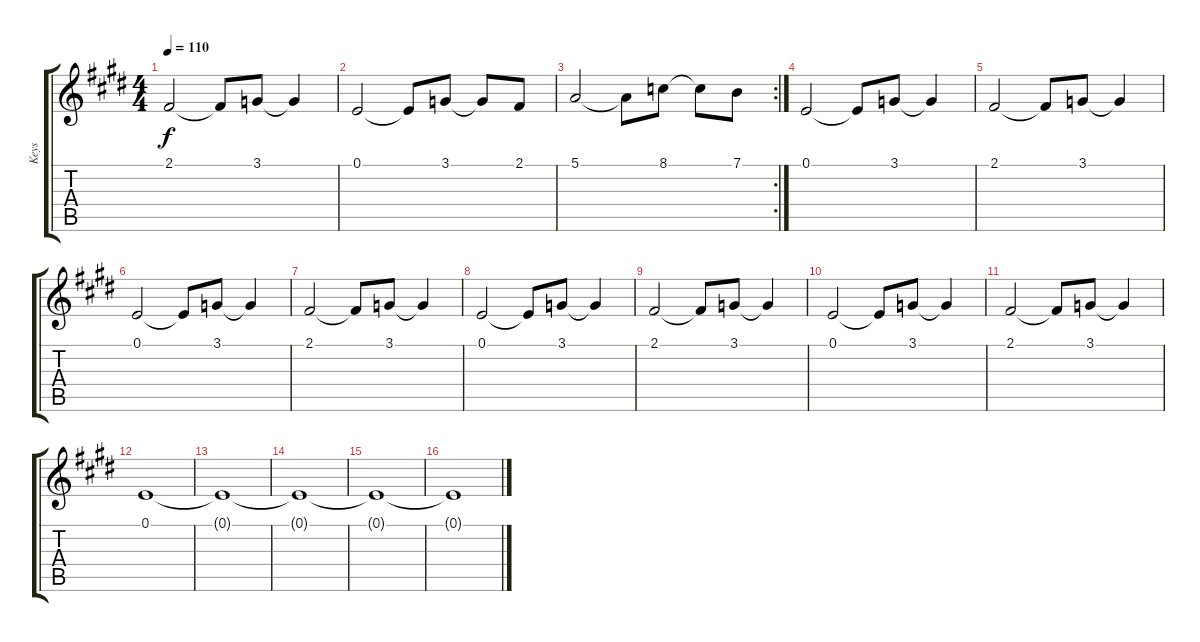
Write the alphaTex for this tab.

\track ("Keys" "Keys") {instrument voiceoohs}
\staff {score tabs}
\tuning (E4 B3 G3 D3 A2 E2) {hide}
\ts (4 4)
\tempo 110
\clef g2
\ks e
2.1.2{dy f} 2.1{t}.8 3.1.8 3.1{t}.4 |
0.1.2 0.1{t}.8 3.1.8 3.1{t}.8 2.1.8 |
\rc 2
5.1.2 5.1{t}.8 8.1.8 8.1{t}.8 7.1.8 |
0.1.2 0.1{t}.8 3.1.8 3.1{t}.4 |
2.1.2 2.1{t}.8 3.1.8 3.1{t}.4 |
0.1.2 0.1{t}.8 3.1.8 3.1{t}.4 |
2.1.2 2.1{t}.8 3.1.8 3.1{t}.4 |
0.1.2 0.1{t}.8 3.1.8 3.1{t}.4 |
2.1.2 2.1{t}.8 3.1.8 3.1{t}.4 |
0.1.2 0.1{t}.8 3.1.8 3.1{t}.4 |
2.1.2 2.1{t}.8 3.1.8 3.1{t}.4 |
0.1.1 |
0.1{t}.1 |
0.1{t}.1 |
0.1{t}.1 |
0.1{t}.1
